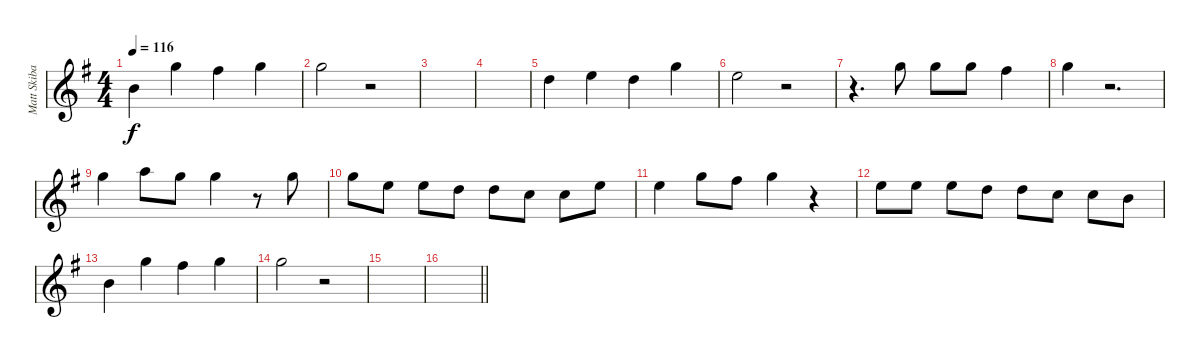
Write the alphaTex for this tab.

\track ("Matt Skiba - Vocals" "Matt Skiba") {instrument overdrivenguitar}
\staff {score}
\tuning (E4 B3 G3 D3 A2 E2) {hide}
\ts (4 4)
\tempo 116
\clef g2
\ks g
4.3.4{dy f} 8.2.4 2.1.4 3.1.4 |
3.1.2 r.2 |
|
|
3.2.4 0.1.4 3.2.4 8.2.4 |
0.1.2 r.2 |
r.4{d} 8.2.8 3.1.8 3.1.8 2.1.4 |
3.1.4 r.2{d} |
3.1.4 5.1.8 3.1.8 3.1.4 r.8 3.1.8 |
3.1.8 5.2.8 0.1.8 3.2.8 3.2.8 1.2.8 1.2.8 0.1.8 |
0.1.4 8.2.8 7.2.8 3.1.4 r.4 |
0.1.8 0.1.8 0.1.8 3.2.8 3.2.8 1.2.8 1.2.8 0.2.8 |
4.3.4 8.2.4 2.1.4 3.1.4 |
3.1.2 r.2 |
|
\barLineRight lightlight
